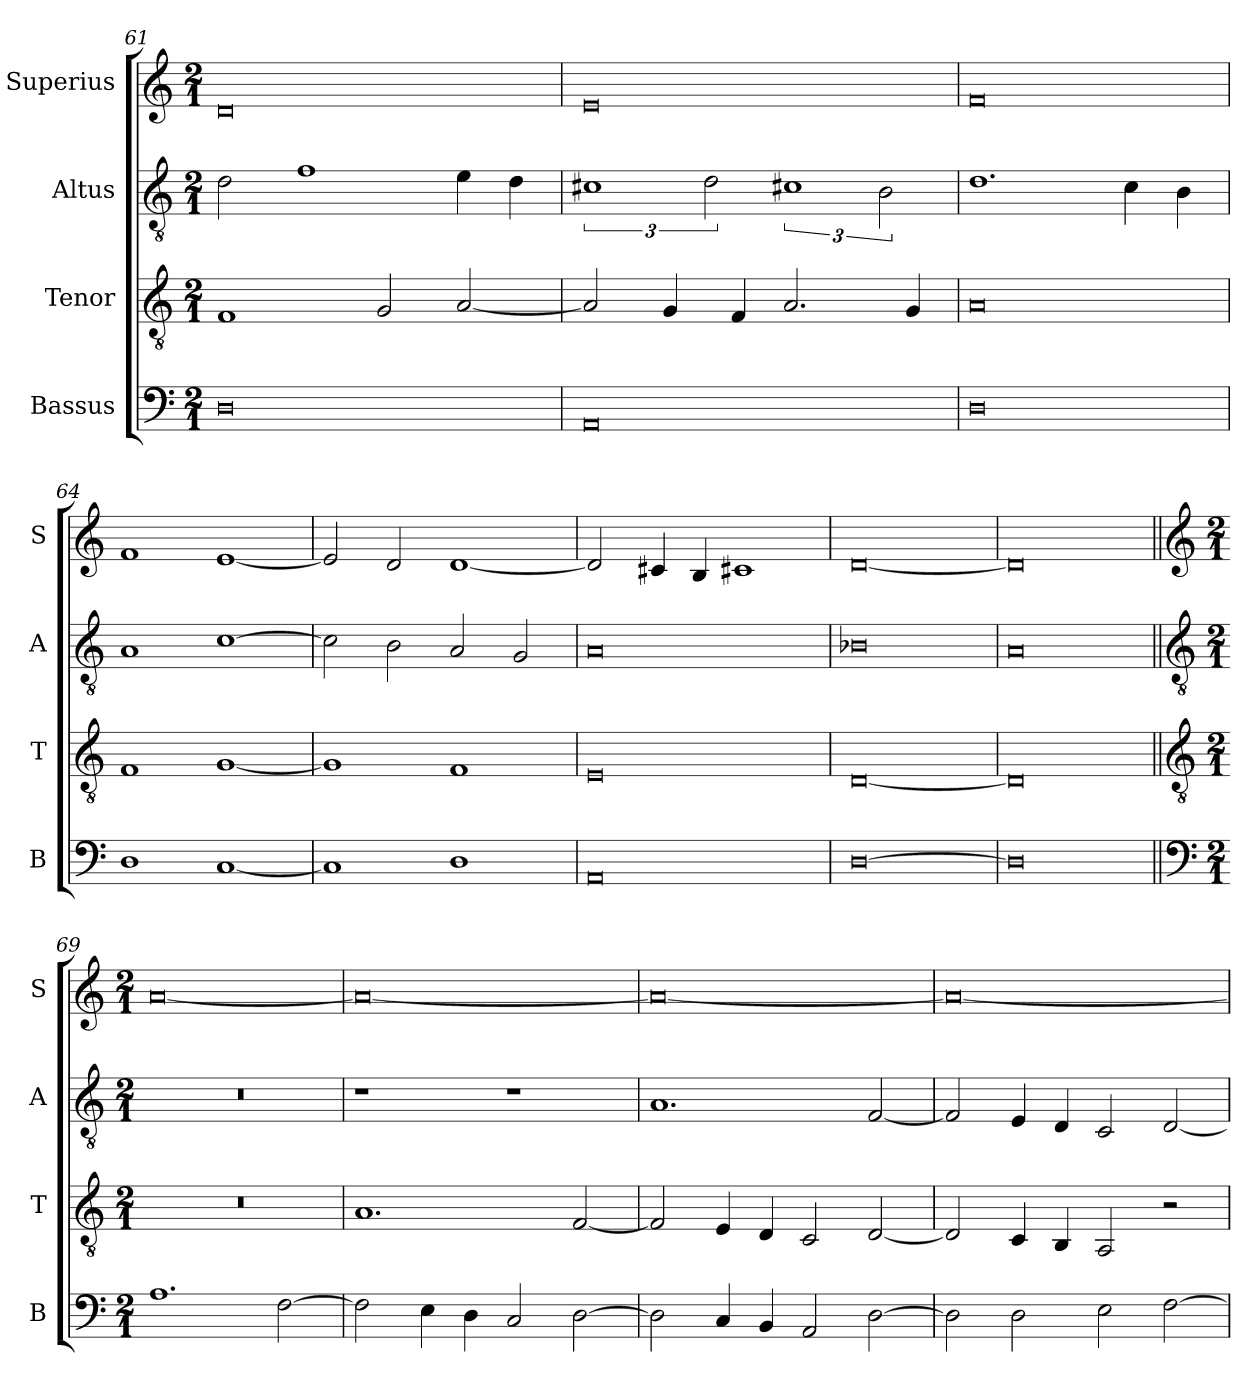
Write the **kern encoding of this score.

**kern	**kern	**kern	**kern
*part4	*part3	*part2	*part1
*staff4	*staff3	*staff2	*staff1
*I"Bassus	*I"Tenor	*I"Altus	*I"Superius
*I'B	*I'T	*I'A	*I'S
*clefF4	*clefGv2	*clefGv2	*clefG2
*k[]	*k[]	*k[]	*k[]
*M2/1	*M2/1	*M2/1	*M2/1
=61	=61	=61	=61
0D	1F	2d	0d
.	.	1f	.
.	2G	.	.
.	[2A	4e	.
.	.	4d	.
=62	=62	=62	=62
0AA	2A]	3%2c#X	0e
.	4G	.	.
.	.	3d	.
.	4F	.	.
.	2.A	3%2c#X	.
.	.	3B	.
.	4G	.	.
=63	=63	=63	=63
0D	0A	1.d	0f
.	.	4c	.
.	.	4B	.
=64	=64	=64	=64
1D	1F	1A	1f
[1C	[1G	[1c	[1e
=65	=65	=65	=65
1C]	1G]	2c]	2e]
.	.	2B	2d
1D	1F	2A	[1d
.	.	2G	.
=66	=66	=66	=66
0AA	0E	0A	2d]
.	.	.	4c#X
.	.	.	4B
.	.	.	1c#X
=67	=67	=67	=67
[0D	[0D	0B-X	[0d
=68	=68	=68	=68
0D]	0D]	0A	0d]
!!LO:LB:g=z
=69||	=69||	=69||	=69||
*clefF4	*clefGv2	*clefGv2	*clefG2
*k[]	*k[]	*k[]	*k[]
*M2/1	*M2/1	*M2/1	*M2/1
1.A	0r	0r	[0a
[2F	.	.	.
=70	=70	=70	=70
2F]	1.A	1r	0a_
4E	.	.	.
4D	.	.	.
2C	.	1r	.
[2D	[2F	.	.
=71	=71	=71	=71
2D]	2F]	1.A	0a_
4C	4E	.	.
4BB	4D	.	.
2AA	2C	.	.
[2D	[2D	[2F	.
=72	=72	=72	=72
2D]	2D]	2F]	0a_
2D	4C	4E	.
.	4BB	4D	.
2E	2AA	2C	.
[2F	2r	[2D	.
=	=	=	=
*-	*-	*-	*-
